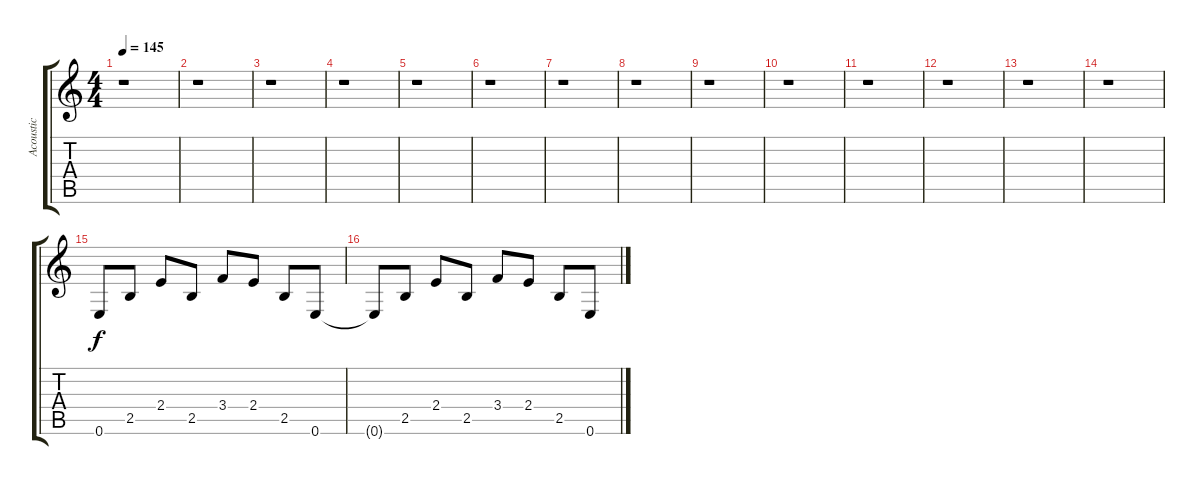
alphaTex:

\track ("Acoustic" "Acoustic") {instrument acousticguitarsteel}
\staff {score tabs}
\tuning (E4 B3 G3 D3 A2 E2) {hide}
\ts (4 4)
\tempo 145
\clef g2
\ks c
r.1{dy f} |
r.1 |
r.1 |
r.1 |
r.1 |
r.1 |
r.1 |
r.1 |
r.1 |
r.1 |
r.1 |
r.1 |
r.1 |
r.1 |
0.6.8 2.5.8 2.4.8 2.5.8 3.4.8 2.4.8 2.5.8 0.6.8 |
0.6{t}.8 2.5.8 2.4.8 2.5.8 3.4.8 2.4.8 2.5.8 0.6.8
